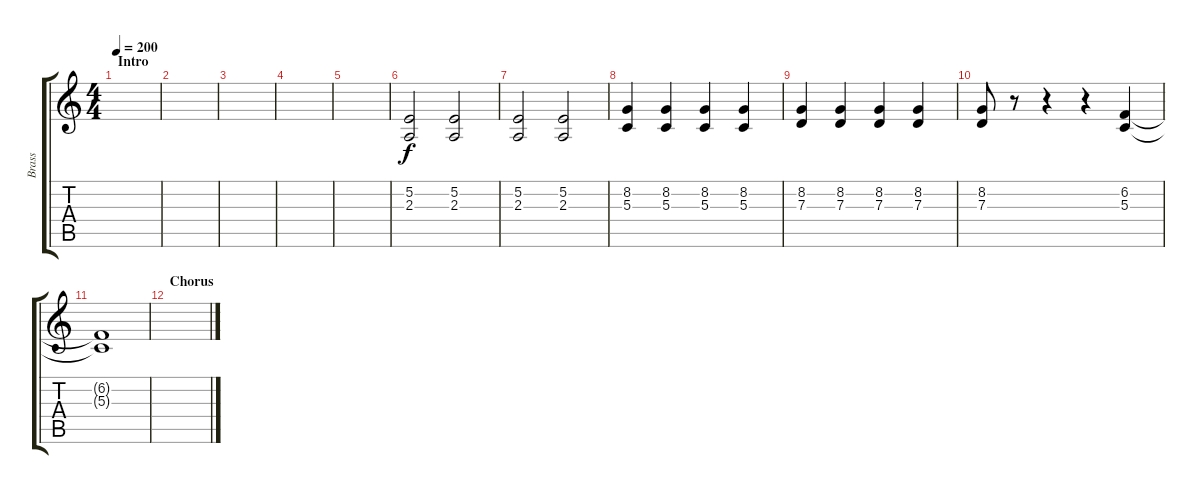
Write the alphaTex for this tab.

\track ("Brass" "Brass") {instrument trumpet}
\staff {score tabs}
\tuning (E4 B3 G3 D3 A2 E2) {hide}
\ts (4 4)
\section ("" "Intro")
\tempo 200
\clef g2
\ks c
|
|
|
|
|
(5.2 2.3).2 (5.2 2.3).2 |
(5.2 2.3).2 (5.2 2.3).2 |
(8.2 5.3).4{volume 9} (8.2 5.3).4 (8.2 5.3).4 (8.2 5.3).4 |
(8.2 7.3).4 (8.2 7.3).4 (8.2 7.3).4 (8.2 7.3).4 |
(8.2 7.3).8{volume 12} r.8 r.4 r.4 (6.2 5.3).4 |
(6.2{t} 5.3{t}).1 |
\section ("" "Chorus")
